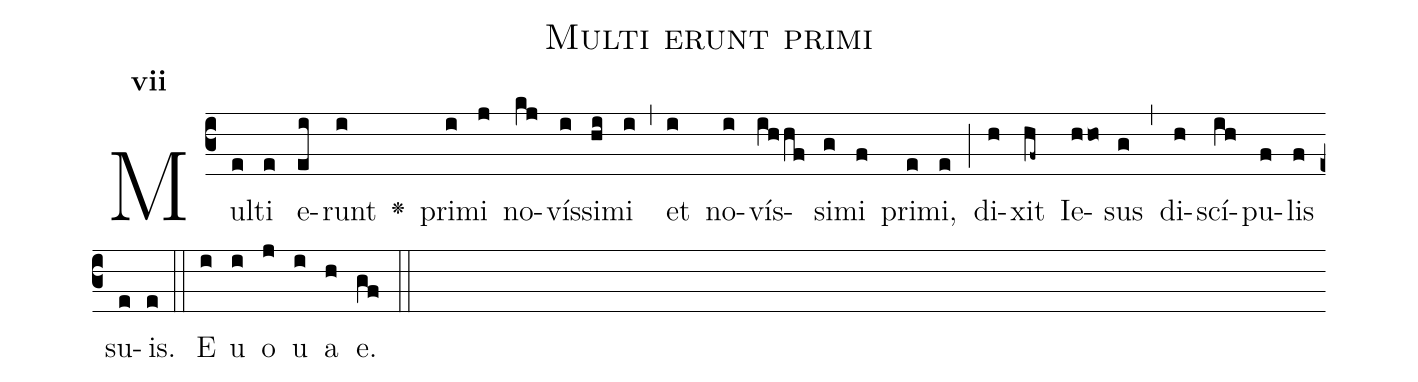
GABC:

name:Multi erunt primi;
office-part:Antiphona;
mode:7;
%%
initial-style: 1;
name: Multi erunt primi;
book: Antiphonae & Responsoria/Tomus IV, p. 81;
occasion: Dominica XXVI per Annum;
office-part: Laudes Ant Ba;
annotation: 7a;
centering-scheme: english;
font: OFLSortsMillGoudy;
height: 11;
width: 4.5;
%%
(c3)Mul(e)ti(e) e(ei)runt(i) <v>\greheightstar</v>() pri(i)mi(j) no(kj)vís(i)si(hi)mi(i) (,) et(i) no(i)vís(ihhf)si(g)mi(f) pri(e)mi,(e) (;) di(h)xit(hf~) Ie(hho)sus(g) (,) di(h)scí(ih)pu(f)lis(f) su(e)is.(e) (::) E(i) u(i) o(j) u(i) a(h) e.(gf) (::)
